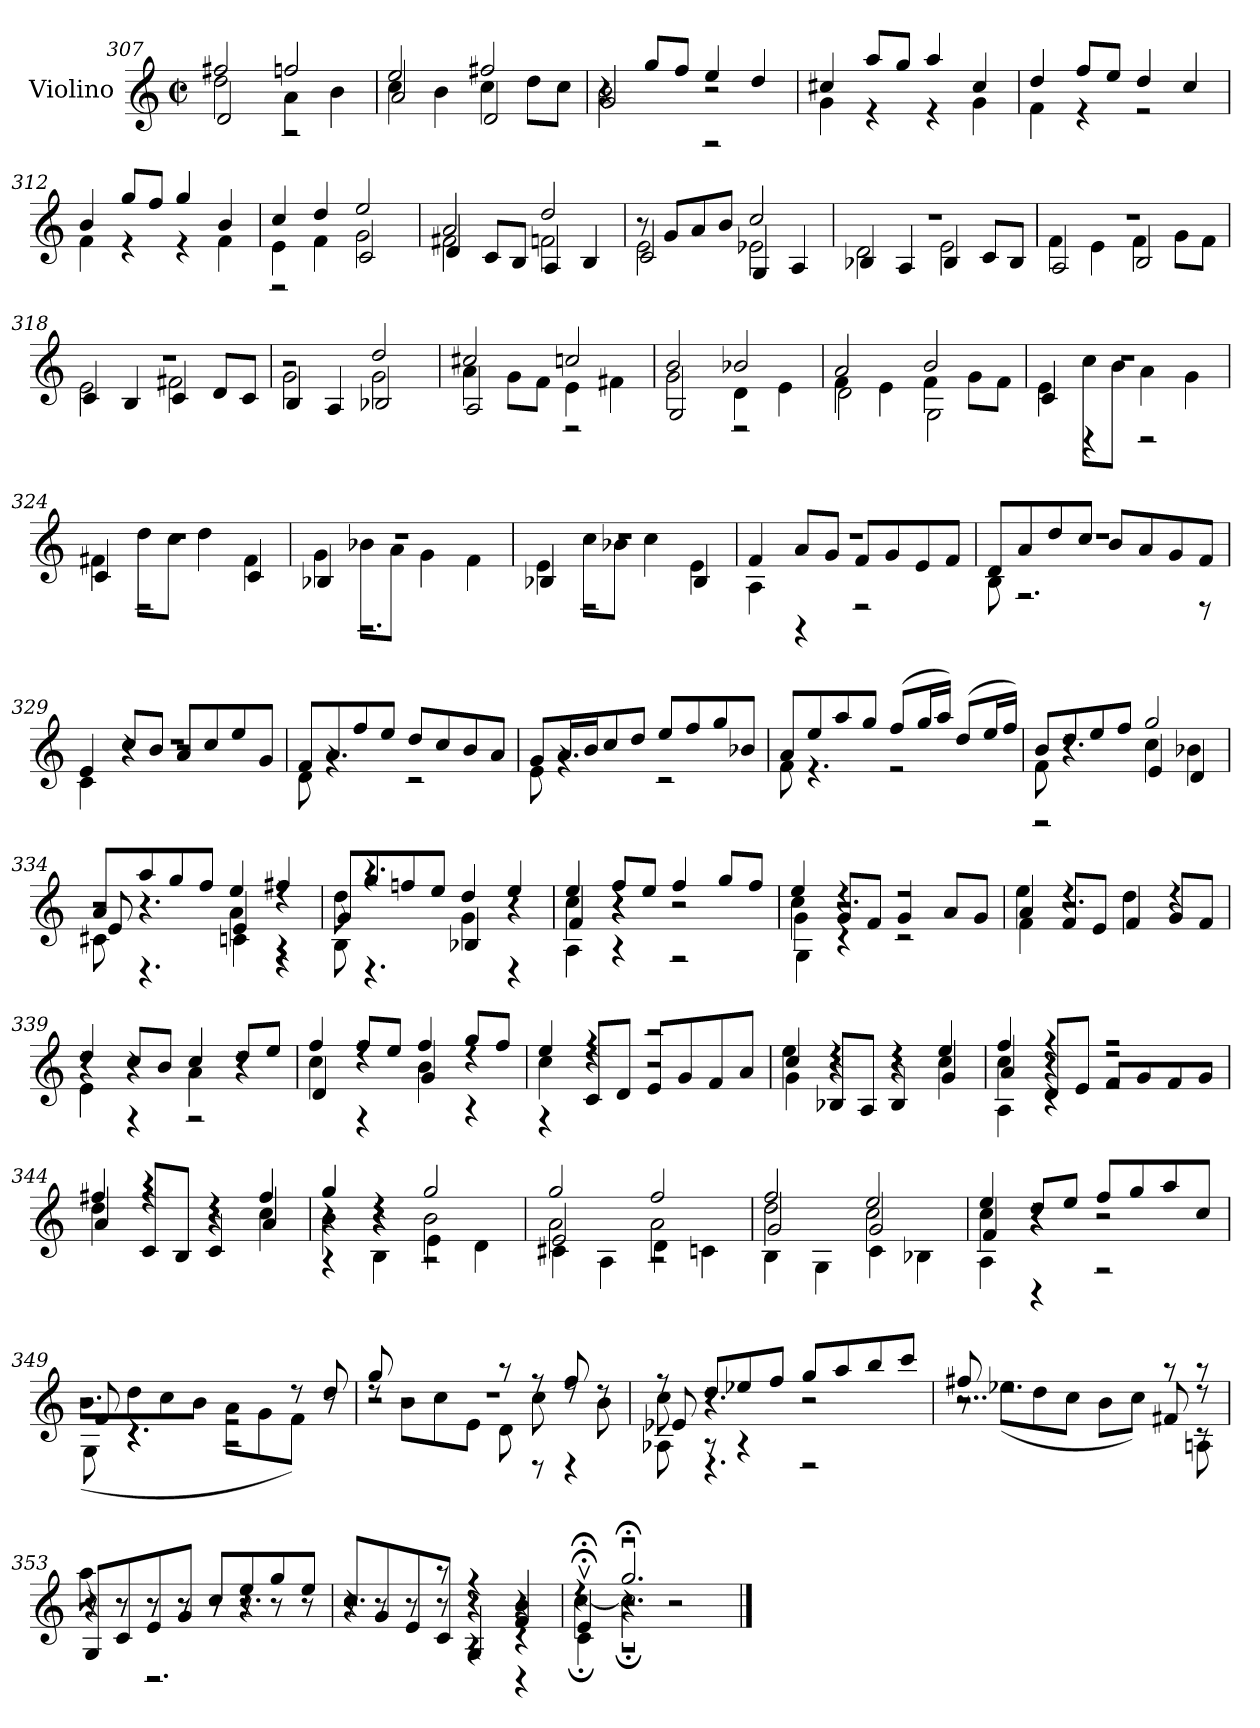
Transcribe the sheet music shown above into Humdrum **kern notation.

**kern
*part1
*staff1
*I"Violino
*I'Vln
*clefG2
*k[]
*M2/2
*met(c|)
=307
*^
*	*^
2ff#X/	2dd\	2d/
2ffn/	4a\	2rA
.	4b\	.
!!LO:PB:g=z	!!	!!
=308	=308	=308
2ee/	4cc\	2a/
.	4b\	.
2ff#X/	4cc\	2d/
.	8dd\L	.
.	8cc\J	.
=309	=309	=309
4r	2b\	2g/
8gg/L	.	.
8ff/J	.	.
4ee/	2r	2rF
4dd/	.	.
*	*v	*v
=310	=310
4cc#X/	4g\
8aa/L	4r
8gg/J	.
4aa/	4r
4cc#/	4g\
=311	=311
4dd/	4f\
8ff/L	4r
8ee/J	.
4dd/	2r
4cc/	.
=312	=312
4b/	4f\
8gg/L	4r
8ff/J	.
4gg/	4r
4b/	4f\
=313	=313
*	*^
4cc/	4e\	2rD
4dd/	4f\	.
2ee/	2g\	2c/
!!LO:LB:g=z	!!	!!
=314	=314	=314
2a/	2f#X\	4d/
.	.	8c/L
.	.	8B/J
2dd/	2fn\	4A/
.	.	4B/
=315	=315	=315
8r	2e\	2c/
8g/L	.	.
8a/	.	.
8b/J	.	.
2cc/	2e-X\	4G/
.	.	4A/
=316	=316	=316
1r	2d\	4B-X/
.	.	4A/
.	2e\	4B-/
.	.	8c/L
.	.	8B-/J
=317	=317	=317
1r	4f\	2A/
.	4e\	.
.	4f\	2B/
.	8g\L	.
.	8f\J	.
=318	=318	=318
1r	2e\	4c/
.	.	4B/
.	2f#X\	4c/
.	.	8d/L
.	.	8c/J
=319	=319	=319
2r	2g\	4B/
.	.	4A/
2dd/	2g\	2B-X/
!!LO:LB:g=z	!!	!!
=320	=320	=320
2cc#X/	4a\	2A/
.	8g\L	.
.	8f\J	.
2ccn/	4e\	2rD
.	4f#X\	.
=321	=321	=321
2b/	2g\	2G/
2b-X/	4d\	2rD
.	4e\	.
=322	=322	=322
2a/	4f\	2d\
.	4e\	.
2b/	4f\	2G\
.	8g\L	.
.	8f\J	.
=323	=323	=323
1r	4e\	4c/
.	8cc\L	4rBB
.	8b\J	.
.	4a\	2rBB
.	4g\	.
=324	=324	=324
1r	4f#X\	4c/
.	8dd\L	2rD
.	8cc\J	.
.	4dd\	.
.	4f#\	4c/
=325	=325	=325
1r	4g\	4B-X/
.	8b-X\L	2.rGG
.	8a\J	.
.	4g\	.
.	4f\	.
!!LO:LB:g=z	!!	!!
=326	=326	=326
1r	4e\	4B-X/
.	8cc\L	2rD
.	8b-X\J	.
.	4cc\	.
.	4e\	4B-/
=327	=327	=327
1r	4f/	4A\
.	8a/L	4rGG
.	8g/J	.
.	8f/L	2rD
.	8g/	.
.	8e/	.
.	8f/J	.
=328	=328	=328
1r	8d/L	8B\
.	8a/	2.rF
.	8dd/	.
.	8cc/J	.
.	8b/L	.
.	8a/	.
.	8g/	.
.	8f/J	8rD
=329	=329	=329
4e/	4c\	1r
8cc/L	4r	.
8b/J	.	.
8a/L	2r	.
8cc/	.	.
8ee/	.	.
8g/J	.	.
*	*v	*v
=330	=330
8f/L	8d\
8a/	4.rg
8ff/	.
8ee/J	.
8dd/L	2r
8cc/	.
8b/	.
8a/J	.
!!LO:LB:g=z	!!
=331	=331
8g/L	8e\
16a/L	4.rg
16b/J	.
8cc/	.
8dd/J	.
8ee/L	2r
8ff/	.
8gg/	.
8b-X/J	.
=332	=332
8a/L	8f\
8ee/	4.r
8aa/	.
8gg/J	.
(>8ff/L	2r
16gg/L	.
16aa/JJ)	.
(>8dd/L	.
16ee/L	.
16ff/JJ)	.
=333	=333
*	*^
8b/L	8f\	2rBB
8dd/	4.r	.
8ee/	.	.
8ff/J	.	.
2gg/	4cc\	4e/
.	4b-X\	4d/
=334	=334	=334
*	*	*^
8a/L	8e/	8c#X\	2r
8aa/	4.r	4.rD	.
8gg/	.	.	.
8ff/J	.	.	.
4ee/	4a\	4e/	4cn\
4ff#X/	4rdd	4rF	4rA
*	*	*v	*v
!!LO:LB:g=z
=335	=335	=335
8dd\	8g/L	8B\
4.raa	8gg/	4.rD
.	8ffn/	.
.	8ee/J	.
4dd/	4g\	4B-X/
4ee/	4r	4rD
=336	=336	=336
*	*	*^
4ee/	4cc\	4f/	4A\
8ff/L	4r	4rA	4r
8ee/J	.	.	.
4ff/	2r	2rF	2r
8gg/L	.	.	.
8ff/J	.	.	.
=337	=337	=337	=337
4ee/	4cc\	4g\	4G\
4rdd	8g/L	2.r	4rc
.	8f/J	.	.
2rdd	4g/	.	2rc
.	8a/L	.	.
.	8g/J	.	.
*	*	*v	*v
=338	=338	=338
4ee\	4a/	4f\
4rdd	2.r	8f/L
.	.	8e/J
4dd\	.	4f/
4rdd	.	8g/L
.	.	8f/J
=339	=339	=339
4dd/	4r	4e\
8cc/L	4r	4rF
8b/J	.	.
4cc/	4a\	2rF
8dd/L	4r	.
8ee/J	.	.
!!LO:LB:g=z	!!	!!
=340	=340	=340
4ff/	4cc\	4d/
8ff/L	4rdd	4rF
8ee/J	.	.
4ff/	4b\	4g/
8gg/L	4rdd	4rA
8ff/J	.	.
=341	=341	=341
4ee/	4cc\	4rF
4rff	4rdd	8c/L
.	.	8d/J
2raa	2r	8e/L
.	.	8g/
.	.	8f/
.	.	8a/J
=342	=342	=342
4ee\	4cc/	4g\
4r	4rdd	8B-X/L
.	.	8A/J
4r	4rdd	4B-/
4ee/	4cc\	4g/
=343	=343	=343
*	*	*^
4ff/	4cc\	4a/	4A\
4r	4rff	8d/L	4rc
.	.	8e/J	.
2rdd	2rff	8f/L	2re
.	.	8g/	.
.	.	8f/	.
.	.	8g/J	.
*	*	*v	*v
=344	=344	=344
4ff#X/	4dd\	4a/
4raa	4rff	8c/L
.	.	8B/J
4r	4rdd	4c/
4ff#/	4cc\	4a/
!!LO:LB:g=z	!!	!!
=345	=345	=345
*	*	*^
4gg/	4b\	4rA	4r
4r	4rdd	4r	4B\
2gg/	2b\	2rA	4e\
.	.	.	4d\
=346	=346	=346	=346
2gg/	2a\	2e/	4c#X\
.	.	.	4A\
2ff/	2a\	2rA	4d\
.	.	.	4cn\
=347	=347	=347	=347
2ff/	2dd\	2g/	4B\
.	.	.	4G\
2ee/	2cc\	2g/	4c\
.	.	.	4B-X\
=348	=348	=348	=348
4ee/	4cc\	4f/	4A\
8dd/L	4r	4rBB	4r
8ee/J	.	.	.
8ff/L	2r	2rF	2r
8gg/	.	.	.
8aa/	.	.	.
8cc/J	.	.	.
=349	=349	=349	=349
2.r	(>8b\L	8f/	8G\
.	8dd\	4.rc	4.rc
.	8cc\	.	.
.	8b\J	.	.
.	8a\L	2rA	2re
.	8g\	.	.
8rdd	8f\J)	.	.
8dd/	8r	.	.
!!LO:LB:g=z	!!	!!	!!
=350	=350	=350	=350
8gg/	8rdd	2r	1r
2r	8b\L	.	.
.	8cc\	.	.
.	8e\J	.	.
.	8raa	8d\	.
8rff	8cc\	8rD	.
8ff/	8rdd	4rD	.
8rdd	8b\	.	.
=351	=351	=351	=351
8rff	8cc\	8e-X/	8A-X\
8dd/L	4.r	4.rD	8rA
8ee-X/	.	.	4rA
8ff/J	.	.	.
8gg/L	2r	2rD	2r
8aa/	.	.	.
8bb/	.	.	.
8ccc/J	.	.	.
=352	=352	=352	=352
8ff#X/	8r	2.r	2..r
2.rdd	(<8ee-X\L	.	.
.	8dd\	.	.
.	8cc\J	.	.
.	8b\L	.	.
.	8cc\J)	.	.
.	8raa	8f#X/	.
8rdd	8raa	8rc	8An\
!!LO:LB:g=z	!!	!!	!!
=353	=353	=353	=353
8G/L	4r	8r	8aa\
8c/	.	8r	8r
8e/	8r	2.rBB	8r
8g/J	8r	.	8r
8cc/L	8r	.	8r
8ee/	4.r	.	8r
8gg/	.	.	8r
8ee/J	.	.	8r
=354	=354	=354	=354
8cc/L	8r	4.r	2r
8g/	8r	.	.
8e/	8r	.	.
8c/J	8raa	8r	.
4G/	4rff	4rA	4r
4f/ 4b/	4rBB	4r	4rc
=355	=355	=355	=355
4rdd	[4cc;\	4e;<v/	4c;\
2.gg;<u/	2.cc;u\]	4r	2.r
.	.	2r	.
*v	*v	*v	*v
==
*-
